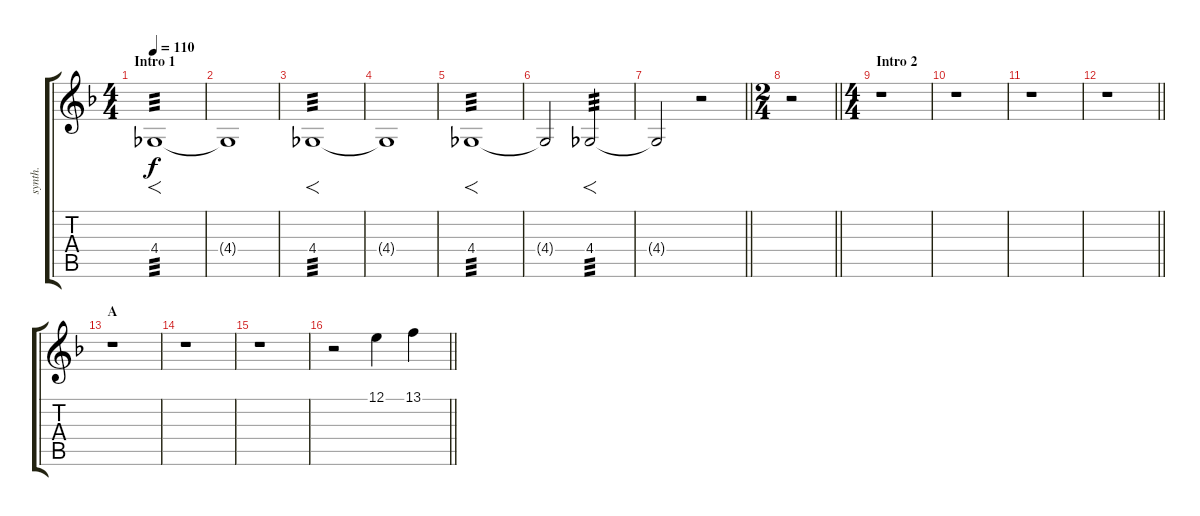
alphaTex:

\track ("synth." "synth.") {instrument choiraahs}
\staff {score tabs}
\tuning (E4 B3 G3 D3 A2 E2) {hide}
\ts (4 4)
\section ("" "Intro 1")
\tempo 110
\clef g2
\ks dminor
4.4.1{f tp 3 dy f volume 4 balance 8 instrument woodblock} |
4.4{t}.1{volume 7} |
4.4.1{f tp 3 volume 4} |
4.4{t}.1{volume 7} |
4.4.1{f tp 3 volume 4} |
4.4{t}.2{volume 7} 4.4.2{f tp 3 volume 7} |
\barLineRight lightlight
4.4{t}.2{volume 8} r.2 |
\ts (2 4)
\barLineRight lightlight
r.2 |
\ts (4 4)
\section ("" "Intro 2")
r.1 |
r.1 |
r.1 |
\barLineRight lightlight
r.1 |
\section ("" "A")
r.1 |
r.1 |
r.1 |
\barLineRight lightlight
r.2{volume 6 balance 8 instrument choiraahs} 12.1.4 13.1.4
